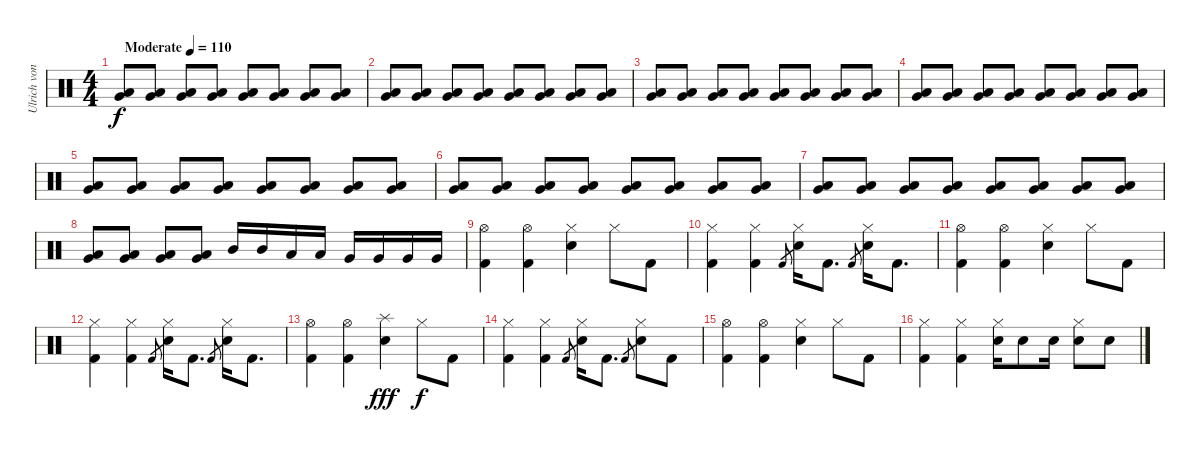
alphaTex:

\track ("Ulrich von Jungingen" "Ulrich von") {instrument percussion}
\staff {score}
\articulation defaults
\ts (4 4)
\tempo (110 "Moderate")
\clef neutral
\ks c
("Low Tom (hit)" "Very Low Tom (hit)").8{dy f} ("Low Tom (hit)" "Very Low Tom (hit)").8 ("Low Tom (hit)" "Very Low Tom (hit)").8 ("Low Tom (hit)" "Very Low Tom (hit)").8 ("Low Tom (hit)" "Very Low Tom (hit)").8 ("Low Tom (hit)" "Very Low Tom (hit)").8 ("Low Tom (hit)" "Very Low Tom (hit)").8 ("Low Tom (hit)" "Very Low Tom (hit)").8 |
("Low Tom (hit)" "Very Low Tom (hit)").8 ("Low Tom (hit)" "Very Low Tom (hit)").8 ("Low Tom (hit)" "Very Low Tom (hit)").8 ("Low Tom (hit)" "Very Low Tom (hit)").8 ("Low Tom (hit)" "Very Low Tom (hit)").8 ("Low Tom (hit)" "Very Low Tom (hit)").8 ("Low Tom (hit)" "Very Low Tom (hit)").8 ("Low Tom (hit)" "Very Low Tom (hit)").8 |
("Low Tom (hit)" "Very Low Tom (hit)").8 ("Low Tom (hit)" "Very Low Tom (hit)").8 ("Low Tom (hit)" "Very Low Tom (hit)").8 ("Low Tom (hit)" "Very Low Tom (hit)").8 ("Low Tom (hit)" "Very Low Tom (hit)").8 ("Low Tom (hit)" "Very Low Tom (hit)").8 ("Low Tom (hit)" "Very Low Tom (hit)").8 ("Low Tom (hit)" "Very Low Tom (hit)").8 |
("Low Tom (hit)" "Very Low Tom (hit)").8 ("Low Tom (hit)" "Very Low Tom (hit)").8 ("Low Tom (hit)" "Very Low Tom (hit)").8 ("Low Tom (hit)" "Very Low Tom (hit)").8 ("Low Tom (hit)" "Very Low Tom (hit)").8 ("Low Tom (hit)" "Very Low Tom (hit)").8 ("Low Tom (hit)" "Very Low Tom (hit)").8 ("Low Tom (hit)" "Very Low Tom (hit)").8 |
("Low Tom (hit)" "Very Low Tom (hit)").8 ("Low Tom (hit)" "Very Low Tom (hit)").8 ("Low Tom (hit)" "Very Low Tom (hit)").8 ("Low Tom (hit)" "Very Low Tom (hit)").8 ("Low Tom (hit)" "Very Low Tom (hit)").8 ("Low Tom (hit)" "Very Low Tom (hit)").8 ("Low Tom (hit)" "Very Low Tom (hit)").8 ("Low Tom (hit)" "Very Low Tom (hit)").8 |
("Low Tom (hit)" "Very Low Tom (hit)").8 ("Low Tom (hit)" "Very Low Tom (hit)").8 ("Low Tom (hit)" "Very Low Tom (hit)").8 ("Low Tom (hit)" "Very Low Tom (hit)").8 ("Low Tom (hit)" "Very Low Tom (hit)").8 ("Low Tom (hit)" "Very Low Tom (hit)").8 ("Low Tom (hit)" "Very Low Tom (hit)").8 ("Low Tom (hit)" "Very Low Tom (hit)").8 |
("Low Tom (hit)" "Very Low Tom (hit)").8 ("Low Tom (hit)" "Very Low Tom (hit)").8 ("Low Tom (hit)" "Very Low Tom (hit)").8 ("Low Tom (hit)" "Very Low Tom (hit)").8 ("Low Tom (hit)" "Very Low Tom (hit)").8 ("Low Tom (hit)" "Very Low Tom (hit)").8 ("Low Tom (hit)" "Very Low Tom (hit)").8 ("Low Tom (hit)" "Very Low Tom (hit)").8 |
("Low Tom (hit)" "Very Low Tom (hit)").8 ("Low Tom (hit)" "Very Low Tom (hit)").8 ("Low Tom (hit)" "Very Low Tom (hit)").8 ("Low Tom (hit)" "Very Low Tom (hit)").8 "Mid Tom (hit)".16 "Mid Tom (hit)".16 "Low Tom (hit)".16 "Low Tom (hit)".16 "Very Low Tom (hit)".16 "Very Low Tom (hit)".16 "Very Low Tom (hit)".16 "Very Low Tom (hit)".16 |
("Hi-Hat (open)" "Kick (hit) 2").4 ("Hi-Hat (open)" "Kick (hit) 2").4 ("Hi-Hat (closed)" "Snare (hit) 2").4 "Hi-Hat (closed)".8 "Kick (hit) 2".8 |
("Hi-Hat (closed)" "Kick (hit) 2").4 ("Hi-Hat (closed)" "Kick (hit) 2").4 "Kick (hit) 2".8{gr} ("Hi-Hat (closed)" "Snare (hit) 2").16 "Kick (hit) 2".8{d} "Kick (hit) 2".8{gr} ("Hi-Hat (closed)" "Snare (hit) 2").16 "Kick (hit) 2".8{d} |
("Hi-Hat (open)" "Kick (hit) 2").4 ("Hi-Hat (open)" "Kick (hit) 2").4 ("Hi-Hat (closed)" "Snare (hit) 2").4 "Hi-Hat (closed)".8 "Kick (hit) 2".8 |
("Hi-Hat (closed)" "Kick (hit) 2").4 ("Hi-Hat (closed)" "Kick (hit) 2").4 "Kick (hit) 2".8{gr} ("Hi-Hat (closed)" "Snare (hit) 2").16 "Kick (hit) 2".8{d} "Kick (hit) 2".8{gr} ("Hi-Hat (closed)" "Snare (hit) 2").16 "Kick (hit) 2".8{d} |
("Hi-Hat (open)" "Kick (hit) 2").4 ("Hi-Hat (open)" "Kick (hit) 2").4 ("Splash (hit)" "Snare (hit) 2").4{dy fff} "Hi-Hat (closed)".8{dy f} "Kick (hit) 2".8 |
("Hi-Hat (closed)" "Kick (hit) 2").4 ("Hi-Hat (closed)" "Kick (hit) 2").4 "Kick (hit) 2".8{gr} ("Hi-Hat (closed)" "Snare (hit) 2").16 "Kick (hit) 2".8{d} "Kick (hit) 2".8{gr} ("Hi-Hat (closed)" "Snare (hit) 2").8 "Kick (hit) 2".8 |
("Hi-Hat (open)" "Kick (hit) 2").4 ("Hi-Hat (open)" "Kick (hit) 2").4 ("Hi-Hat (closed)" "Snare (hit) 2").4 "Hi-Hat (closed)".8 "Kick (hit) 2".8 |
("Hi-Hat (closed)" "Kick (hit) 2").4 ("Hi-Hat (closed)" "Kick (hit) 2").4 ("Hi-Hat (closed)" "Snare (hit) 2").16 "Snare (hit) 2".8 "Snare (hit) 2".16 ("Hi-Hat (closed)" "Snare (hit) 2").8 "Snare (hit) 2".8
